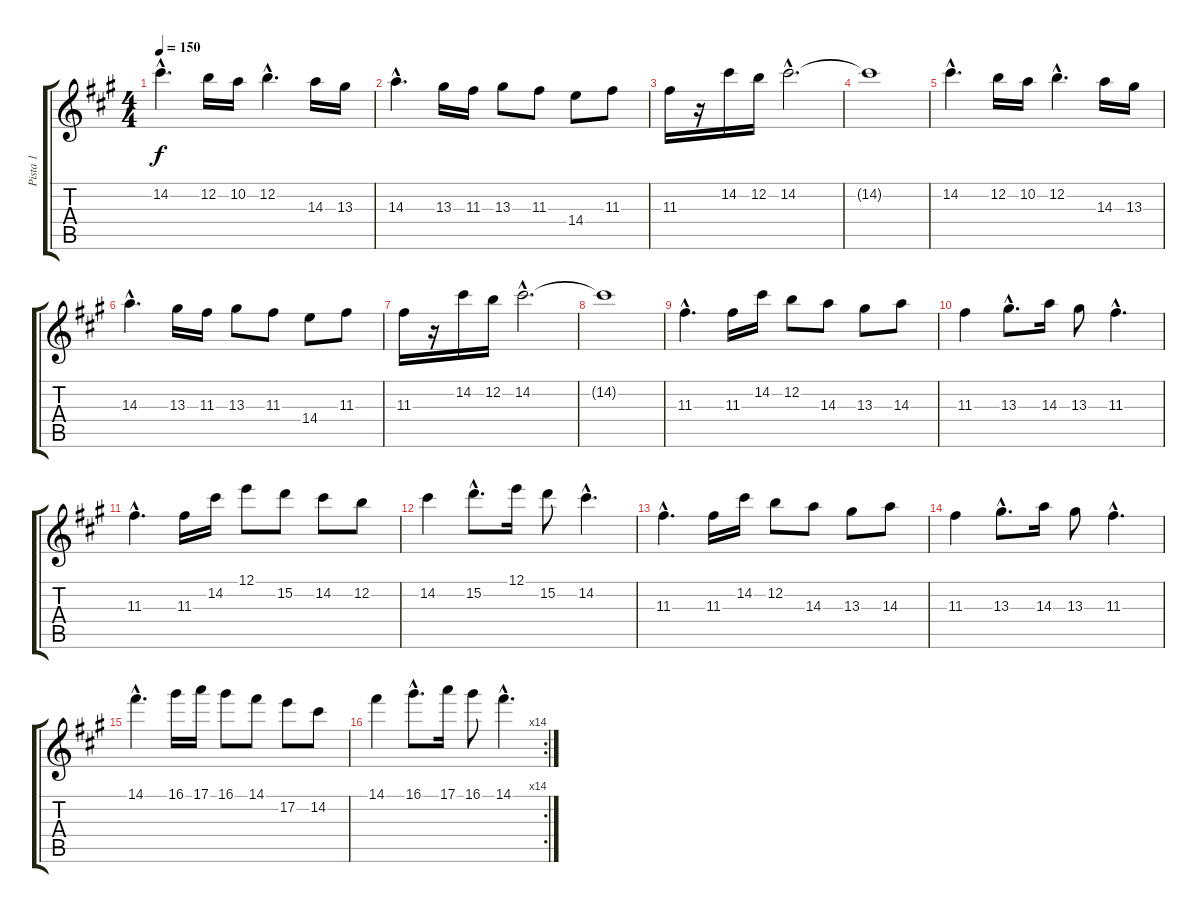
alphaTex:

\track ("Pista 1" "Pista 1") {instrument distortionguitar}
\staff {score tabs}
\tuning (E4 B3 G3 D3 A2 E2) {hide}
\ts (4 4)
\tempo 150
\clef g2
\ks a
14.2{hac}.4{d dy f instrument distortionguitar} 12.2.16 10.2.16 12.2{hac}.4{d} 14.3.16 13.3.16 |
14.3{hac}.4{d} 13.3.16 11.3.16 13.3.8 11.3.8 14.4.8 11.3.8 |
11.3.16 r.16 14.2.16 12.2.16 14.2{hac}.2{d} |
14.2{t}.1 |
14.2{hac}.4{d} 12.2.16 10.2.16 12.2{hac}.4{d} 14.3.16 13.3.16 |
14.3{hac}.4{d} 13.3.16 11.3.16 13.3.8 11.3.8 14.4.8 11.3.8 |
11.3.16 r.16 14.2.16 12.2.16 14.2{hac}.2{d} |
14.2{t}.1 |
11.3{hac}.4{d} 11.3.16 14.2.16 12.2.8 14.3.8 13.3.8 14.3.8 |
11.3.4 13.3{hac}.8{d} 14.3.16 13.3.8 11.3{hac}.4{d} |
11.3{hac}.4{d} 11.3.16 14.2.16 12.1.8 15.2.8 14.2.8 12.2.8 |
14.2.4 15.2{hac}.8{d} 12.1.16 15.2.8 14.2{hac}.4{d} |
11.3{hac}.4{d} 11.3.16 14.2.16 12.2.8 14.3.8 13.3.8 14.3.8 |
11.3.4 13.3{hac}.8{d} 14.3.16 13.3.8 11.3{hac}.4{d} |
14.1{hac}.4{d} 16.1.16 17.1.16 16.1.8 14.1.8 17.2.8 14.2.8 |
\rc 14
14.1.4 16.1{hac}.8{d} 17.1.16 16.1.8 14.1{hac}.4{d}
